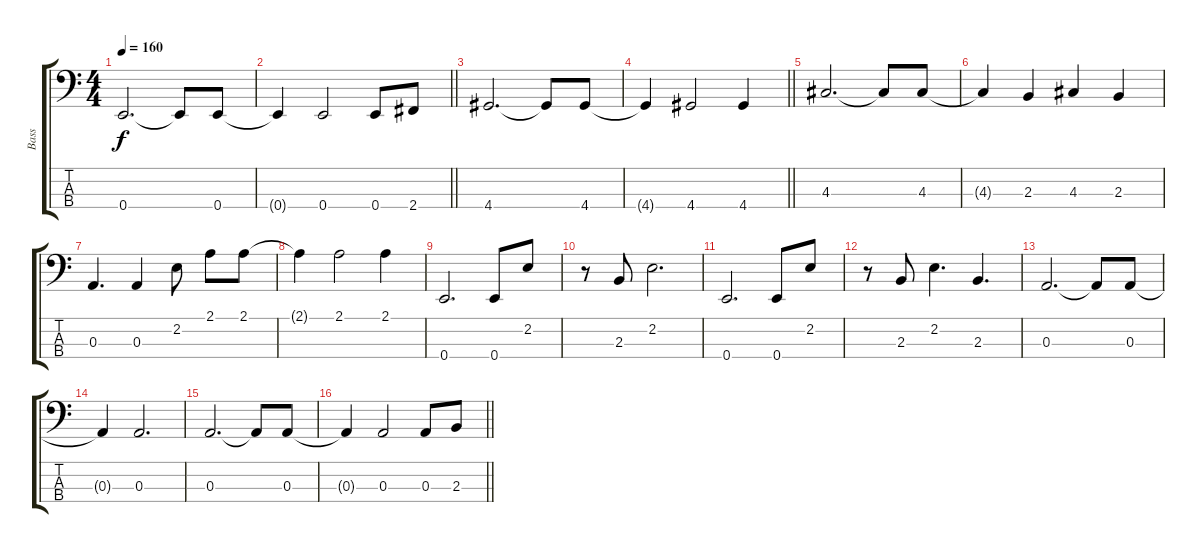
\track ("Bass" "Bass") {instrument electricbassfinger}
\staff {score tabs}
\tuning (G2 D2 A1 E1) {hide}
\ts (4 4)
\tempo 160
\clef f4
\ks c
0.4.2{d dy f} 0.4{t}.8 0.4.8 |
\barLineRight lightlight
0.4{t}.4 0.4.2 0.4.8 2.4.8 |
4.4.2{d} 4.4{t}.8 4.4.8 |
\barLineRight lightlight
4.4{t}.4 4.4.2 4.4.4 |
4.3.2{d} 4.3{t}.8 4.3.8 |
4.3{t}.4 2.3.4 4.3.4 2.3.4 |
0.3.4{d} 0.3.4 2.2.8 2.1.8 2.1.8 |
2.1{t}.4 2.1.2 2.1.4 |
0.4.2{d} 0.4.8 2.2.8 |
r.8 2.3.8 2.2.2{d} |
0.4.2{d} 0.4.8 2.2.8 |
r.8 2.3.8 2.2.4{d} 2.3.4{d} |
0.3.2{d} 0.3{t}.8 0.3.8 |
0.3{t}.4 0.3.2{d} |
0.3.2{d} 0.3{t}.8 0.3.8 |
\barLineRight lightlight
0.3{t}.4 0.3.2 0.3.8 2.3.8
